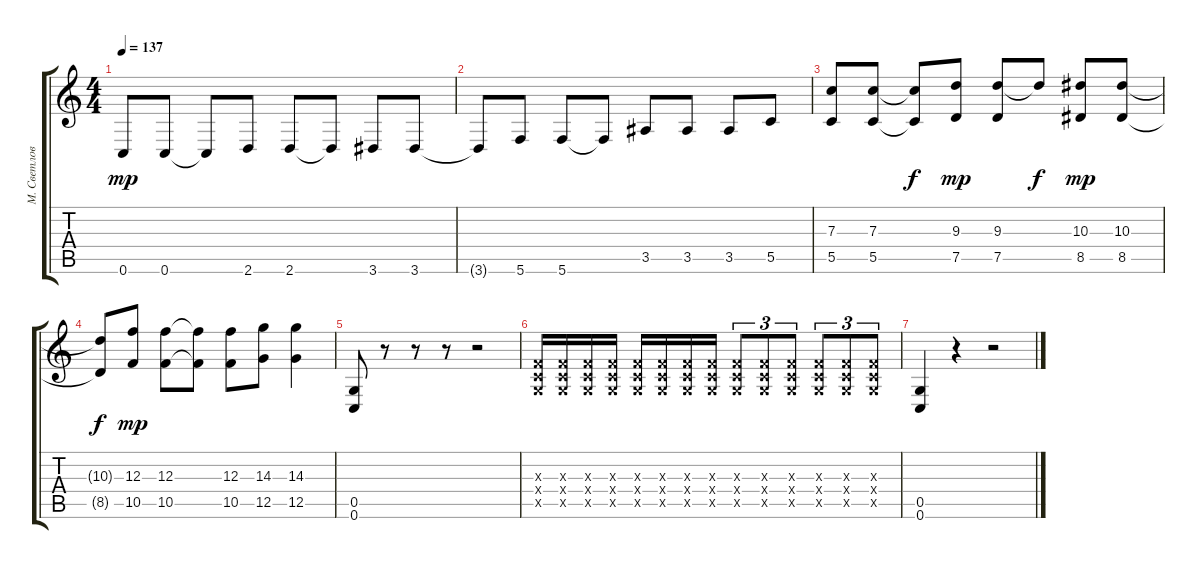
\track ("М. Светлов" "М. Светлов") {instrument distortionguitar}
\staff {score tabs}
\tuning (D4 A3 F3 C3 G2 C2) {hide}
\ts (4 4)
\tempo 137
\clef g2
\ks c
0.6.8{dy mp} 0.6.8 0.6{t}.8 2.6.8 2.6.8 2.6{t}.8 3.6.8 3.6.8 |
3.6{t}.8 5.6.8 5.6.8 5.6{t}.8 3.5.8 3.5.8 3.5.8 5.5.8 |
(7.3 5.5).8 (7.3 5.5).8 (7.3{t} 5.5{t}).8{dy f} (9.3 7.5).8{dy mp} (9.3 7.5).8 9.3{t}.8{dy f} (10.3 8.5).8{dy mp} (10.3 8.5).8 |
(10.3{t} 8.5{t}).8{dy f} (12.3 10.5).8{dy mp} (12.3 10.5).8 (12.3{t} 10.5{t}).8 (12.3 10.5).8 (14.3 12.5).8 (14.3 12.5).4 |
(0.5 0.6).8 r.8 r.8 r.8 r.2 |
(0.3{x} 0.4{x} 0.5{x}).16 (0.3{x} 0.4{x} 0.5{x}).16 (0.3{x} 0.4{x} 0.5{x}).16 (0.3{x} 0.4{x} 0.5{x}).16 (0.3{x} 0.4{x} 0.5{x}).16 (0.3{x} 0.4{x} 0.5{x}).16 (0.3{x} 0.4{x} 0.5{x}).16 (0.3{x} 0.4{x} 0.5{x}).16 (0.3{x} 0.4{x} 0.5{x}).8{tu (3 2)} (0.3{x} 0.4{x} 0.5{x}).8{tu (3 2)} (0.3{x} 0.4{x} 0.5{x}).8{tu (3 2)} (0.3{x} 0.4{x} 0.5{x}).8{tu (3 2)} (0.3{x} 0.4{x} 0.5{x}).8{tu (3 2)} (0.3{x} 0.4{x} 0.5{x}).8{tu (3 2)} |
(0.5 0.6).4 r.4 r.2
